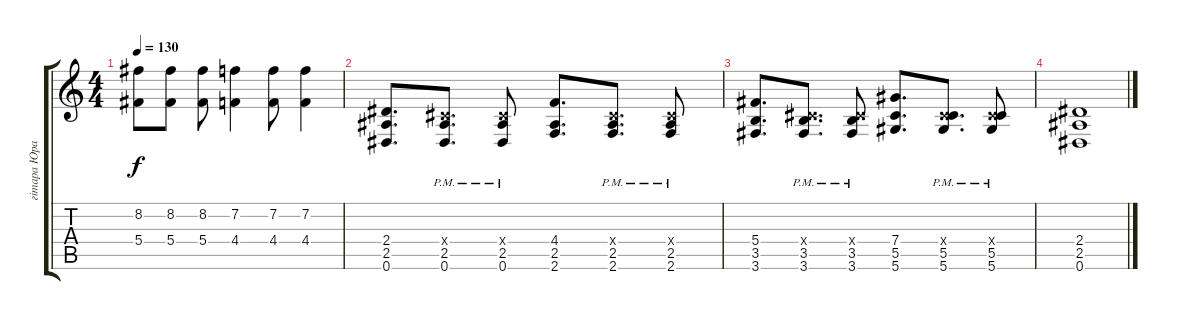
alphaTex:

\track ("гiтара Юрась" "гiтара Юра") {instrument overdrivenguitar}
\staff {score tabs}
\tuning (Eb4 Bb3 Gb3 Db3 Ab2 Eb2) {hide}
\ts (4 4)
\tempo 130
\clef g2
\ks c
(8.2 5.4).8{dy f} (8.2 5.4).8 (8.2 5.4).8 (7.2 4.4).4 (7.2 4.4).8 (7.2 4.4).4 |
(2.4 2.5 0.6).8{d} (0.4{x} 2.5{pm} 0.6{pm}).8{d} (0.4{x} 2.5{pm} 0.6{pm}).8 (4.4 2.5 2.6).8{d} (0.4{x} 2.5{pm} 2.6{pm}).8{d} (0.4{x} 2.5{pm} 2.6{pm}).8 |
(5.4 3.5 3.6).8{d} (0.4{x} 3.5{pm} 3.6{pm}).8{d} (0.4{x} 3.5{pm} 3.6{pm}).8 (7.4 5.5 5.6).8{d} (0.4{x} 5.5{pm} 5.6{pm}).8{d} (0.4{x} 5.5{pm} 5.6{pm}).8 |
(2.4 2.5 0.6).1
